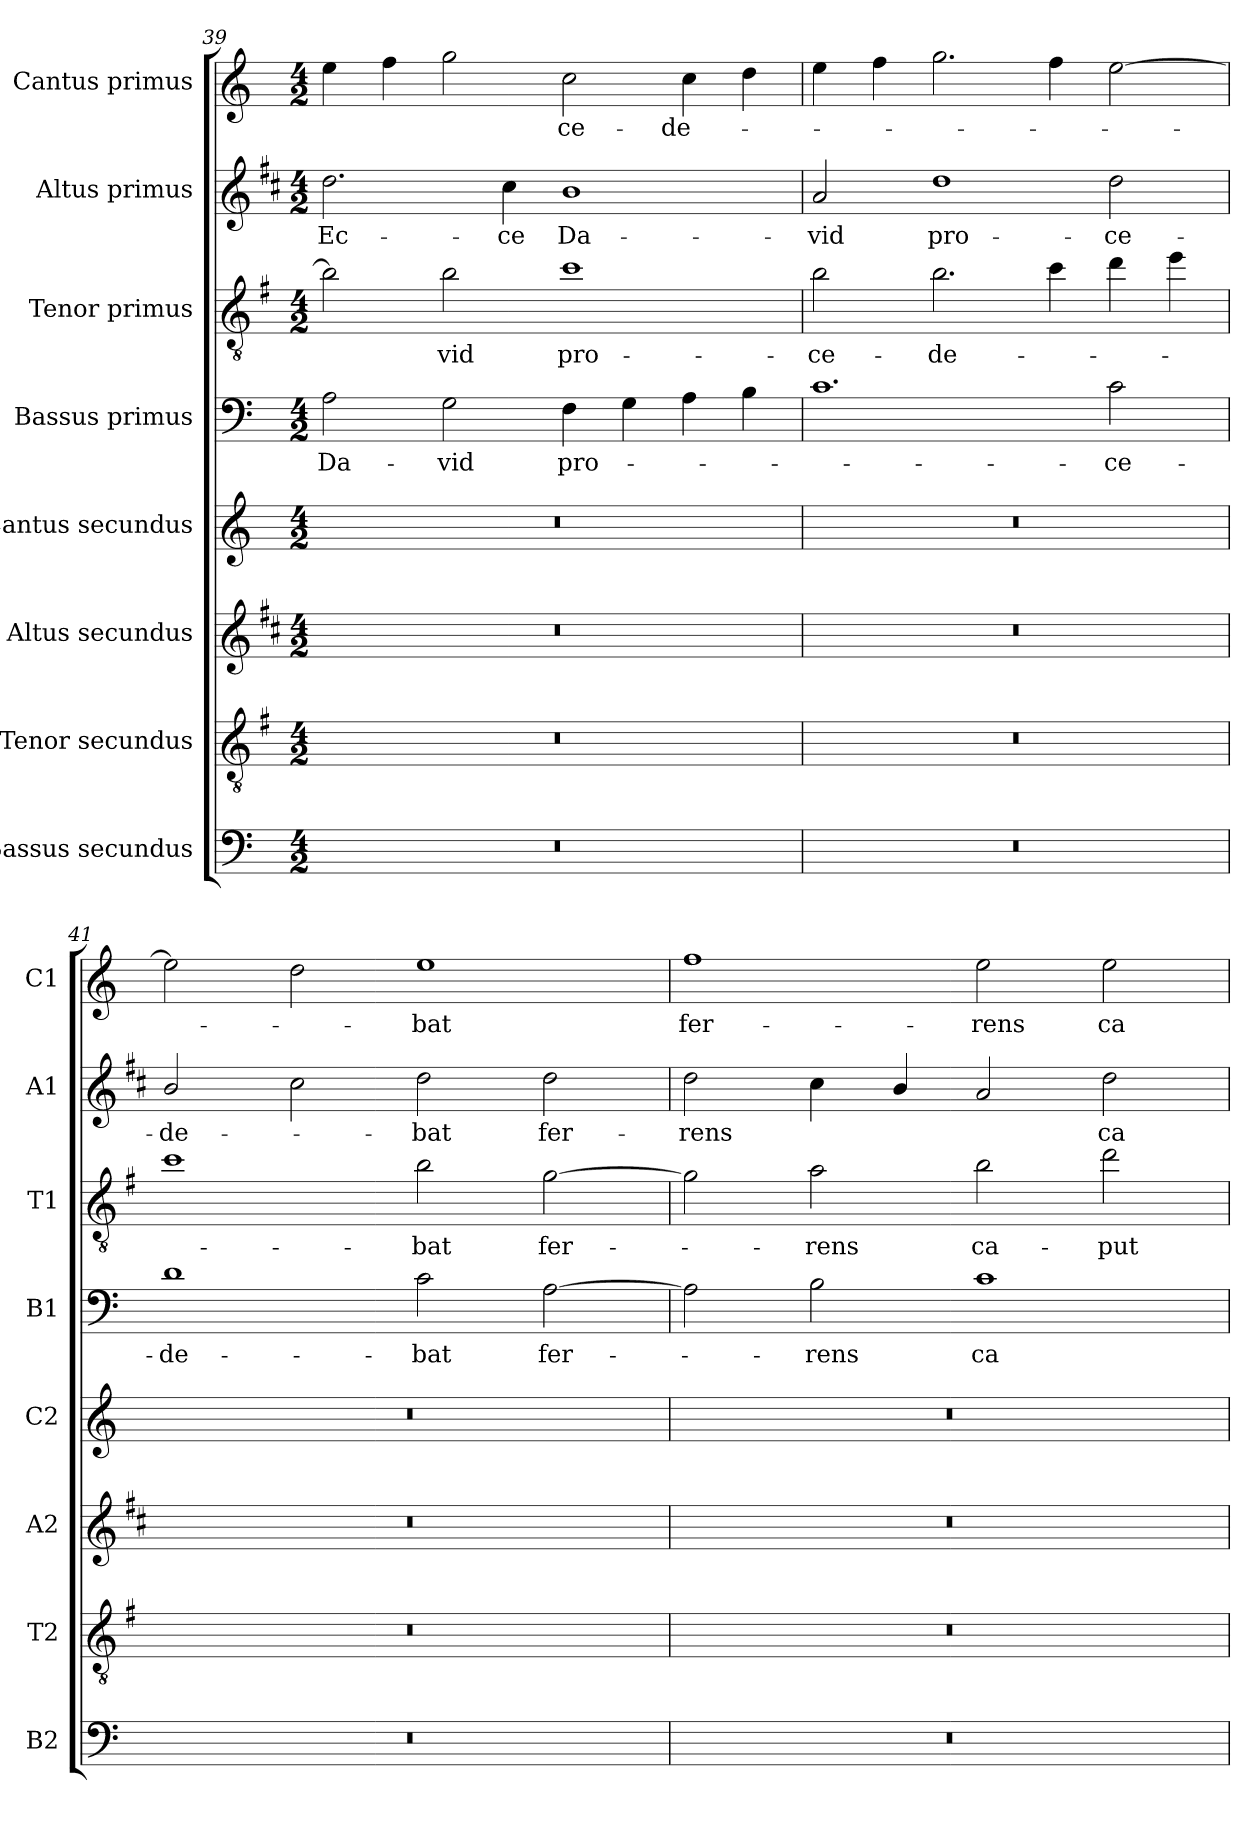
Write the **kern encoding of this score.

**kern	**kern	**kern	**kern	**kern	**text	**kern	**text	**kern	**text	**kern	**text
*part8	*part7	*part6	*part5	*part4	*part4	*part3	*part3	*part2	*part2	*part1	*part1
*staff8	*staff7	*staff6	*staff5	*staff4	*staff4	*staff3	*staff3	*staff2	*staff2	*staff1	*staff1
*I"Bassus secundus	*I"Tenor secundus	*I"Altus secundus	*I"Cantus secundus	*I"Bassus primus	*	*I"Tenor primus	*	*I"Altus primus	*	*I"Cantus primus	*
*I'B2	*I'T2	*I'A2	*I'C2	*I'B1	*	*I'T1	*	*I'A1	*	*I'C1	*
*clefF4	*clefGv2	*clefG2	*clefG2	*clefF4	*	*clefGv2	*	*clefG2	*	*clefG2	*
*	*ITrd4c7	*ITrd1c2	*	*	*	*ITrd4c7	*	*ITrd1c2	*	*	*
*k[]	*k[]	*k[]	*k[]	*k[]	*	*k[]	*	*k[]	*	*k[]	*
*C:	*C:	*C:	*C:	*C:	*	*C:	*	*C:	*	*C:	*
*M4/2	*M4/2	*M4/2	*M4/2	*M4/2	*	*M4/2	*	*M4/2	*	*M4/2	*
=39	=39	=39	=39	=39	=39	=39	=39	=39	=39	=39	=39
!	!	!	!	!	!LO:LY:b	!	!	!	!LO:LY:b	!	!
0r	0r	0r	0r	2A\	Da-	2e\]	.	2.cc\	Ec-	4ee\	.
.	.	.	.	.	.	.	.	.	.	4ff\	.
!	!	!	!	!	!LO:LY:b	!	!LO:LY:b	!	!	!	!
.	.	.	.	2G\	-vid	2e\	-vid	.	.	2gg\	.
!	!	!	!	!	!	!	!	!	!LO:LY:b	!	!
.	.	.	.	.	.	.	.	4b\	-ce	.	.
!	!	!	!	!	!LO:LY:b	!	!LO:LY:b	!	!LO:LY:b	!	!LO:LY:b
.	.	.	.	4F\	pro-	1f	pro-	1a	Da-	2cc\	-ce-
.	.	.	.	4G\	.	.	.	.	.	.	.
!	!	!	!	!	!	!	!	!	!	!	!LO:LY:b
.	.	.	.	4A\	.	.	.	.	.	4cc\	-de-
.	.	.	.	4B\	.	.	.	.	.	4dd\	.
!!LO:LB:g=z
=40	=40	=40	=40	=40	=40	=40	=40	=40	=40	=40	=40
!	!	!	!	!	!	!	!LO:LY:b	!	!LO:LY:b	!	!
0r	0r	0r	0r	1.c	.	2e\	-ce-	2g/	-vid	4ee\	.
.	.	.	.	.	.	.	.	.	.	4ff\	.
!	!	!	!	!	!	!	!LO:LY:b	!	!LO:LY:b	!	!
.	.	.	.	.	.	2.e\	-de-	1cc	pro-	2.gg\	.
.	.	.	.	.	.	4f\	.	.	.	4ff\	.
!	!	!	!	!	!LO:LY:b	!	!	!	!LO:LY:b	!	!
.	.	.	.	2c\	-ce-	4g\	.	2cc\	-ce-	[2ee\	.
.	.	.	.	.	.	4a\	.	.	.	.	.
=41	=41	=41	=41	=41	=41	=41	=41	=41	=41	=41	=41
!	!	!	!	!	!LO:LY:b	!	!	!	!LO:LY:b	!	!
0r	0r	0r	0r	1d	-de-	1f	.	2a/	-de-	2ee\]	.
.	.	.	.	.	.	.	.	2b\	.	2dd\	.
!	!	!	!	!	!LO:LY:b	!	!LO:LY:b	!	!LO:LY:b	!	!LO:LY:b
.	.	.	.	2c\	-bat	2e\	-bat	2cc\	-bat	1ee	-bat
!	!	!	!	!	!LO:LY:b	!	!LO:LY:b	!	!LO:LY:b	!	!
.	.	.	.	[2A\	fer-	[2c\	fer-	2cc\	fer-	.	.
=42	=42	=42	=42	=42	=42	=42	=42	=42	=42	=42	=42
!	!	!	!	!	!	!	!	!	!LO:LY:b	!	!LO:LY:b
0r	0r	0r	0r	2A\]	.	2c\]	.	2cc\	-rens	1ff	fer-
!	!	!	!	!	!LO:LY:b	!	!LO:LY:b	!	!	!	!
.	.	.	.	2B\	-rens	2d\	-rens	4b\	.	.	.
.	.	.	.	.	.	.	.	4a/	.	.	.
!	!	!	!	!	!LO:LY:b	!	!LO:LY:b	!	!	!	!LO:LY:b
.	.	.	.	1c	ca-	2e\	ca-	2g/	.	2ee\	-rens
!	!	!	!	!	!	!	!LO:LY:b	!	!LO:LY:b	!	!LO:LY:b
.	.	.	.	.	.	2g\	-put	2cc\	ca-	2ee\	ca-
=	=	=	=	=	=	=	=	=	=	=	=
*-	*-	*-	*-	*-	*-	*-	*-	*-	*-	*-	*-
